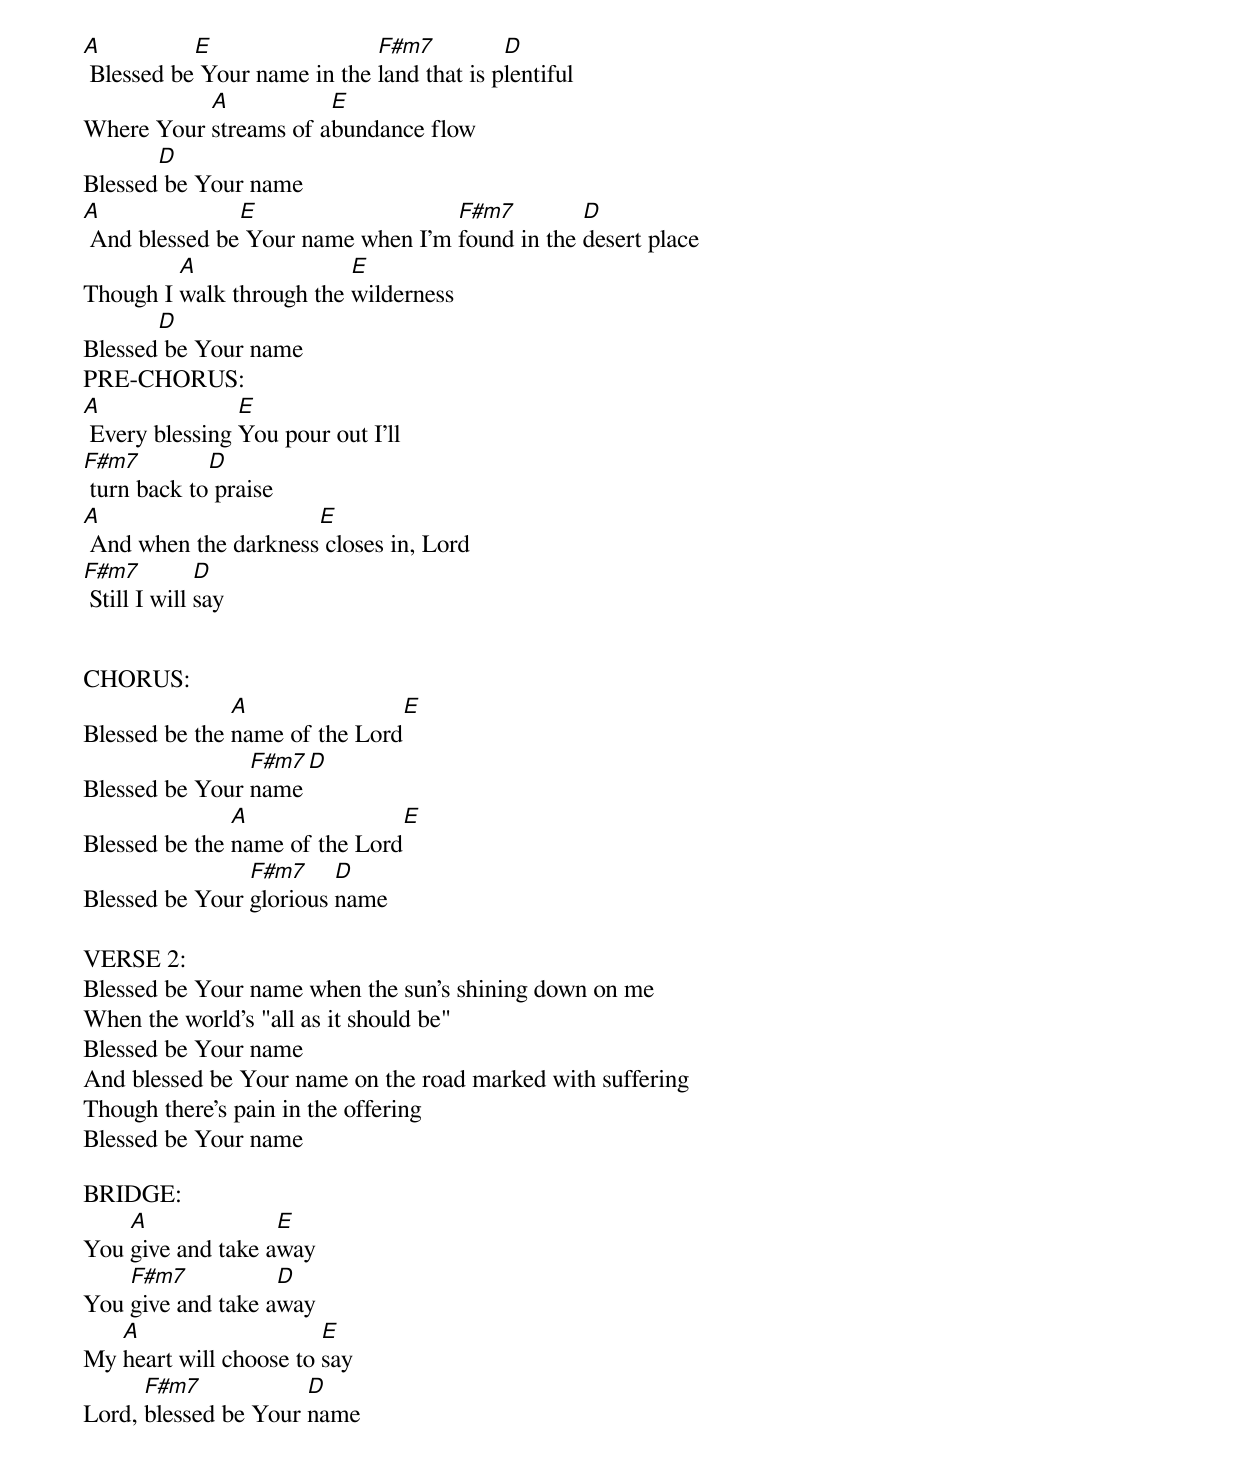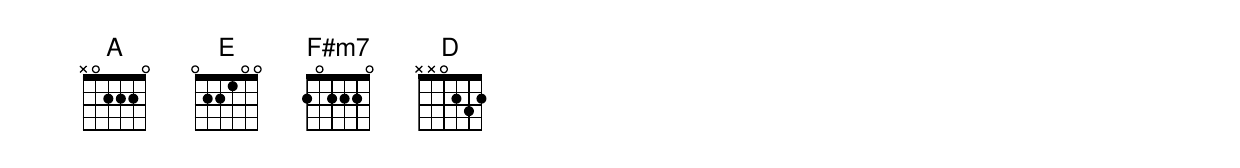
A          E                 F#m7          D
 Blessed be Your name in the land that is plentiful
           A           E
Where Your streams of abundance flow
       D
Blessed be Your name
A              E                   F#m7         D
 And blessed be Your name when I'm found in the desert place
         A                E
Though I walk through the wilderness
       D
Blessed be Your name
PRE-CHORUS:
A               E
 Every blessing You pour out I'll
F#m7         D
 turn back to praise
A                     E
 And when the darkness closes in, Lord
F#m7          D
 Still I will say


CHORUS:
               A                E
Blessed be the name of the Lord
                F#m7   D
Blessed be Your name
               A                E
Blessed be the name of the Lord
                F#m7     D
Blessed be Your glorious name
<page break>
VERSE 2:
Blessed be Your name when the sun's shining down on me
When the world's "all as it should be"
Blessed be Your name
And blessed be Your name on the road marked with suffering
Though there's pain in the offering
Blessed be Your name

BRIDGE:
    A              E
You give and take away
    F#m7           D
You give and take away
   A                    E
My heart will choose to say
      F#m7            D
Lord, blessed be Your name
